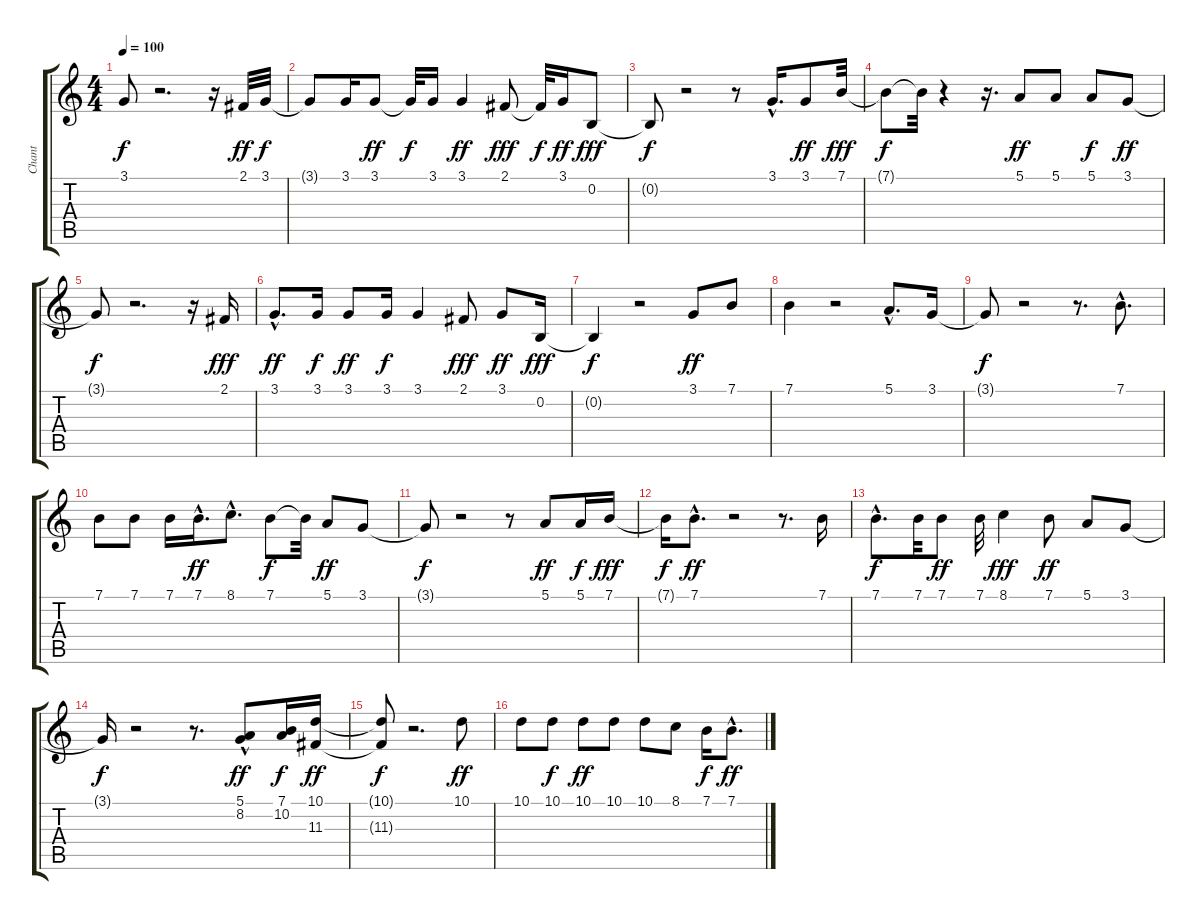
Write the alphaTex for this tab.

\track ("Chant" "Chant") {instrument trumpet}
\staff {score tabs}
\tuning (E4 B3 G3 D3 A2 E2) {hide}
\ts (4 4)
\tempo 100
\clef g2
\ks c
3.1{t}.8{dy f} r.2{d} r.16 2.1.32{dy ff} 3.1.32{dy f} |
3.1{t}.8 3.1.16 3.1.8{dy ff} 3.1{t}.32{dy f} 3.1.16 3.1.4{dy ff} 2.1.8{dy fff} 2.1{t}.32{dy f} 3.1.16{dy ff} 0.2.8{dy fff} |
0.2{t}.8{dy f} r.2 r.8 3.1{hac}.16{d} 3.1.8{dy ff} 7.1.32{dy fff} |
7.1{t}.8{dy f} 7.1{t}.32 r.4 r.16{d} 5.1.8{dy ff} 5.1.8 5.1.8{dy f} 3.1.8{dy ff} |
3.1{t}.8{dy f} r.2{d} r.16 2.1.16{dy fff} |
3.1{hac}.8{d dy ff} 3.1.16{dy f} 3.1.8{dy ff} 3.1.16{dy f} 3.1.4 2.1.8{dy fff} 3.1.8{dy ff} 0.2.16{dy fff} |
0.2{t}.4{dy f} r.2 3.1.8{dy ff} 7.1.8 |
7.1.4 r.2 5.1{hac}.8{d} 3.1.16 |
3.1{t}.8{dy f} r.2 r.8{d} 7.1{hac}.8{d} |
7.1.8 7.1.8 7.1.16 7.1{hac}.16{d dy ff} 8.1{hac}.8{d} 7.1.8{dy f} 7.1{t}.32 5.1.8{dy ff} 3.1.8 |
3.1{t}.8{dy f} r.2 r.8 5.1.8{dy ff} 5.1.16{dy f} 7.1.16{dy fff} |
7.1{t}.16{dy f} 7.1{hac}.8{d dy ff} r.2 r.8{d} 7.1.16 |
7.1{hac}.8{d dy f} 7.1.32 7.1.8{dy ff} 7.1.32 8.1.4{dy fff} 7.1.8{dy ff} 5.1.8 3.1.8 |
3.1{t}.16{dy f} r.2 r.8{d} (5.1{hac} 8.2).8{dy ff} (7.1 10.2).16{dy f} (10.1 11.3).16{dy ff} |
(10.1{t} 11.3{t}).8{dy f} r.2{d} 10.1.8{dy ff} |
10.1.8 10.1.8{dy f} 10.1.8{dy ff} 10.1.8 10.1.8 8.1.8 7.1.16{dy f} 7.1{hac}.8{d dy ff}
